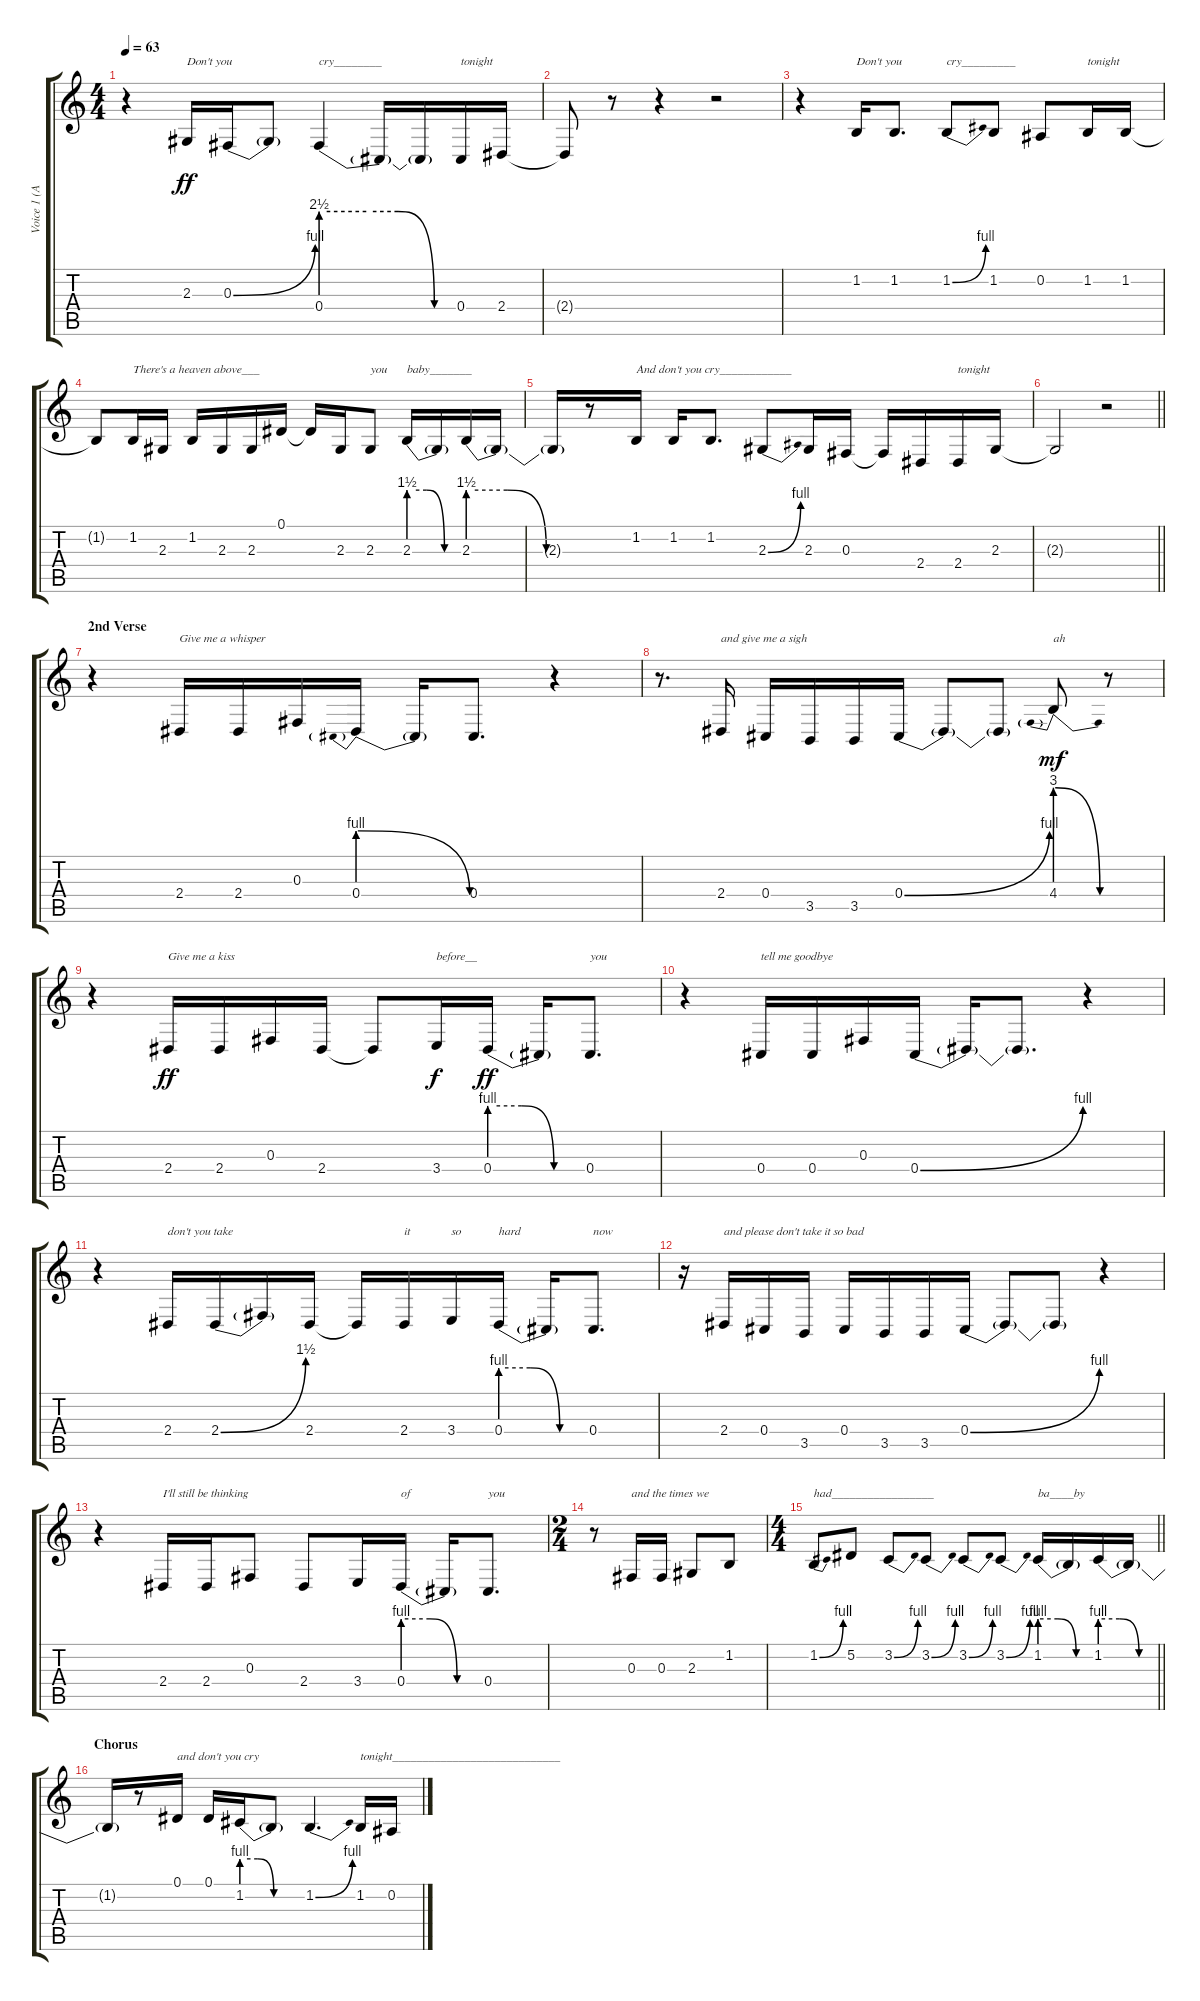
\track ("Voice 1 (Axl)" "Voice 1 (A") {instrument lead2sawtooth}
\staff {score tabs}
\tuning (Eb4 Bb3 Gb3 Db3 Ab2 Eb2) {hide}
\ts (4 4)
\tempo 63
\clef g2
\ks c
r.4{dy ff} 2.3.16{txt "Don't you"} 0.3{be (bend 0 0 60 4)}.16 0.3{t}.8 0.4{be (custom 0 10 20 10 34 10 50 0 60 0)}.4{txt "cry________"} 0.4{t}.16 0.4{t}.16 0.4.16{txt "tonight"} 2.4.16 |
2.4{t}.8 r.8 r.4 r.2 |
r.4 1.2.16{txt "Don't you"} 1.2.8{d} 1.2{be (bend 0 0 60 4)}.8{txt "cry_________"} 1.2.8 0.2.8 1.2.16{txt "tonight"} 1.2.16 |
1.2{t}.8 1.2.16{txt "There's a heaven above___"} 2.3.16 1.2.16 2.3.16 2.3.16 0.1.16 0.1{t}.16 2.3.16 2.3.8{txt "you"} 2.3{be (custom 0 6 20 6 40 0 60 0)}.16{txt "baby_______"} 2.3{t}.16 2.3{be (custom 0 6 20 6 40 0 60 0)}.16 2.3{t}.16 |
2.3{t}.16 r.8 1.2.16{txt "And don't you cry____________"} 1.2.16 1.2.8{d} 2.3{be (bend 0 0 60 4)}.8 2.3.16 0.3.16 0.3{t}.16 2.4.16 2.4.16{txt "tonight"} 2.3.16 |
\barLineRight lightlight
2.3{t}.2 r.2 |
\section ("" "2nd Verse")
r.4 2.4.16{txt "Give me a whisper"} 2.4.16 0.3.16 0.4{be (prebendrelease 0 4 60 0)}.16 0.4{t}.16 0.4.8{d} r.4 |
r.8{d} 2.4.16{txt "and give me a sigh"} 0.4.16 3.5.16 3.5.16 0.4{be (bend 0 0 60 4)}.16 0.4{t}.8 0.4{t}.8 4.4{be (prebendrelease 0 12 60 0)}.8{txt "ah" dy mf} r.8 |
r.4 2.4.16{txt "Give me a kiss" dy ff} 2.4.16 0.3.16 2.4.16 2.4{t}.8 3.4.16{txt "before__" dy f} 0.4{be (custom 0 4 20 4 40 0 60 0)}.16{dy ff} 0.4{t}.16 0.4.8{d txt "you"} |
r.4 0.4.16{txt "tell me goodbye"} 0.4.16 0.3.16 0.4{be (bend 0 0 60 4)}.16 0.4{t}.16 0.4{t}.8{d} r.4 |
r.4 2.4.16{txt "don't you take"} 2.4{be (bend 0 0 60 6)}.16 2.4{t}.16 2.4.16 2.4{t}.16 2.4.16{txt "it"} 3.4.16{txt "so"} 0.4{be (custom 0 4 20 4 40 0 60 0)}.16{txt "hard"} 0.4{t}.16 0.4.8{d txt "now"} |
r.16 2.4.16{txt "and please don't take it so bad"} 0.4.16 3.5.16 0.4.16 3.5.16 3.5.16 0.4{be (bend 0 0 60 4)}.16 0.4{t}.8 0.4{t}.8 r.4 |
r.4 2.4.16{txt "I'll still be thinking"} 2.4.16 0.3.8 2.4.8 3.4.16 0.4{be (custom 0 4 20 4 40 0 60 0)}.16{txt "of"} 0.4{t}.16 0.4.8{d txt "you"} |
\ts (2 4)
r.8 0.3.16{txt "and the times we"} 0.3.16 2.3.8 1.2.8 |
\ts (4 4)
\barLineRight lightlight
1.2{be (bend 0 0 60 4)}.8{txt "had_________________"} 5.2.8 3.2{be (bend 0 0 60 4)}.8 3.2{be (bend 0 0 60 4)}.8 3.2{be (bend 0 0 60 4)}.8 3.2{be (bend 0 0 60 4)}.8 1.2{be (custom 0 4 20 4 40 0 60 0)}.16{txt "ba____by"} 1.2{t}.16 1.2{be (custom 0 4 20 4 40 0 60 0)}.16 1.2{t}.16 |
\section ("" "Chorus")
1.2{t}.16 r.8 0.1.16{txt "and don't you cry"} 0.1.16 1.2{be (custom 0 4 15 4 30 0 40 0 60 0)}.16 1.2{t}.8 1.2{be (bend 0 0 60 4)}.4{d} 1.2.16{txt "tonight____________________________"} 0.2.16
